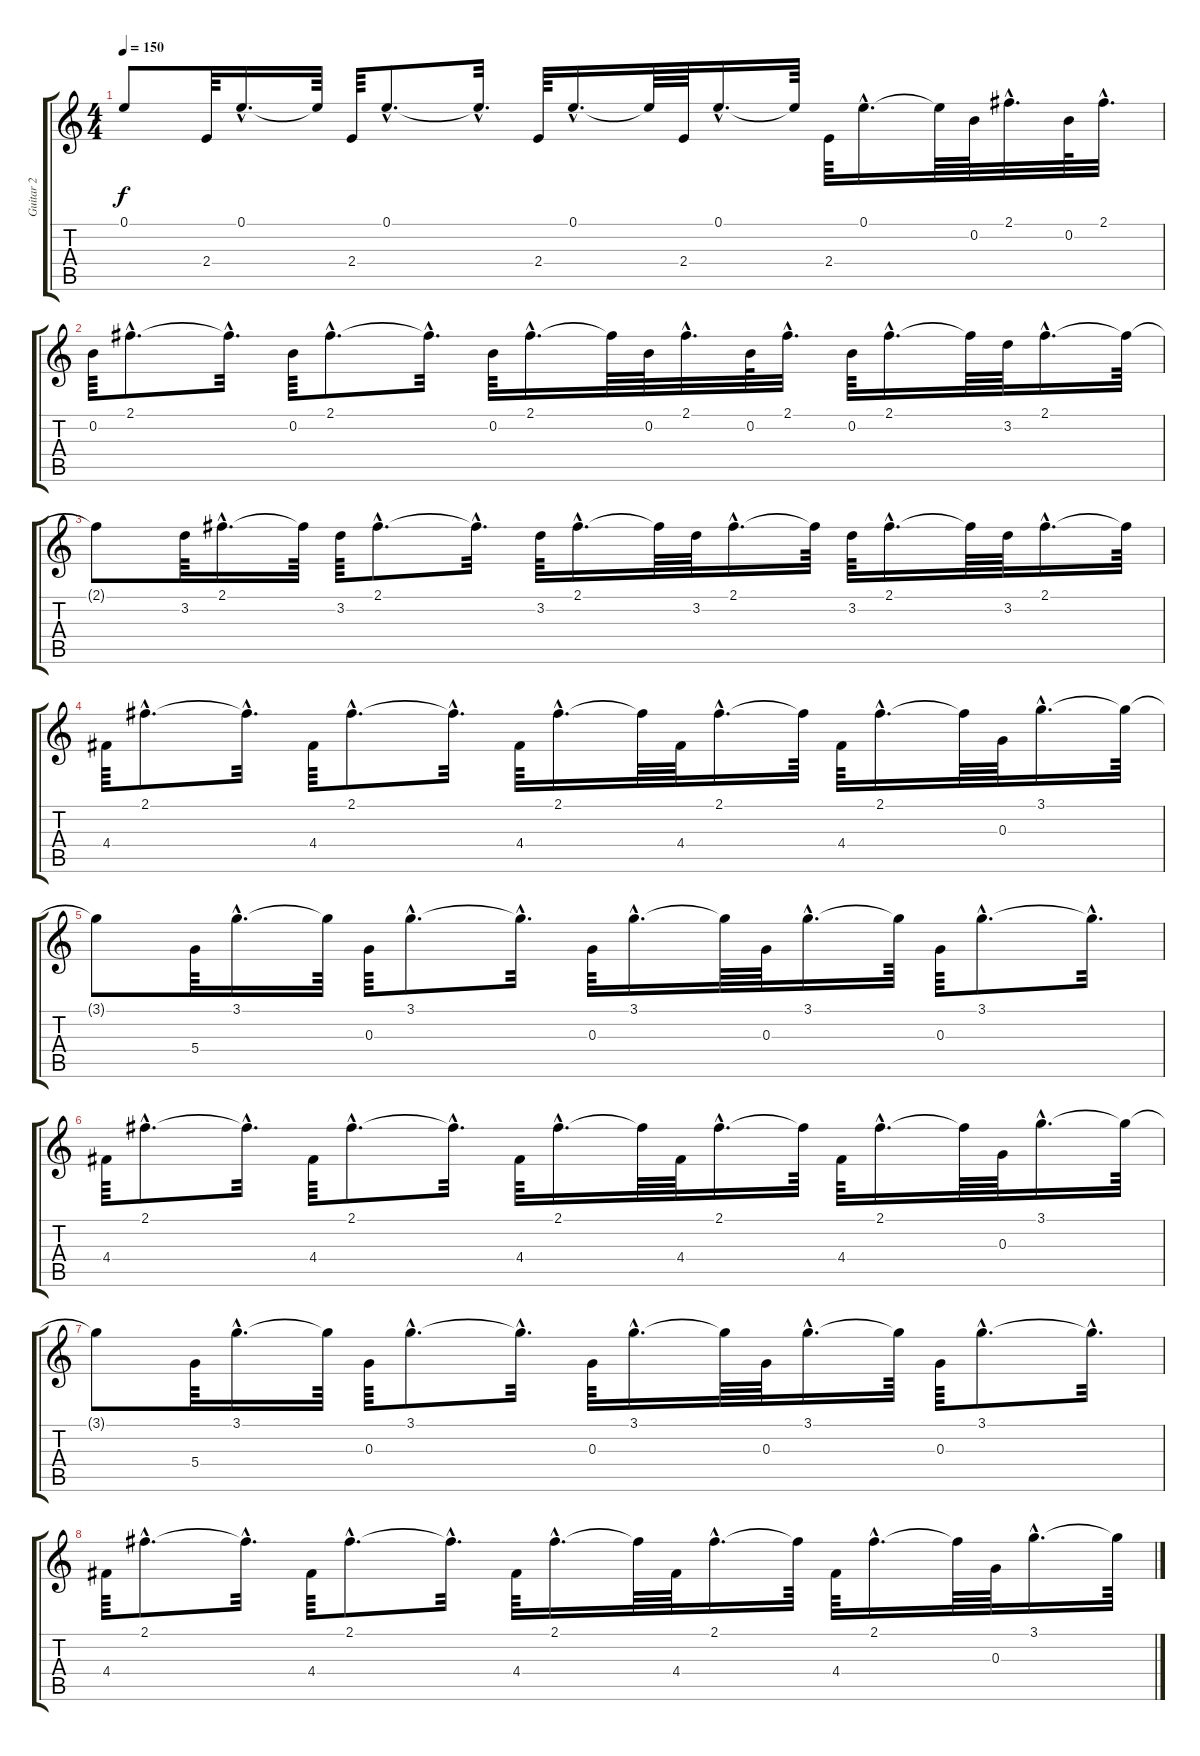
\track ("Guitar 2" "Guitar 2") {instrument acousticguitarnylon}
\staff {score tabs}
\tuning (E4 B3 G3 D3 A2 E2) {hide}
\ts (4 4)
\tempo 150
\clef g2
\ks c
0.1{t}.8{dy f} 2.4.64 0.1{hac}.16{d} 0.1{t}.64 2.4.64 0.1{hac}.8{d} 0.1{hac t}.32{d} 2.4.64 0.1{hac}.16{d} 0.1{t}.64 2.4.64 0.1{hac}.16{d} 0.1{t}.64 2.4.64 0.1{hac}.16{d} 0.1{t}.64 0.2.64 2.1{hac}.32{d} 0.2.64 2.1{hac}.32{d} |
0.2.64 2.1{hac}.8{d} 2.1{hac t}.32{d} 0.2.64 2.1{hac}.8{d} 2.1{hac t}.32{d} 0.2.64 2.1{hac}.16{d} 2.1{t}.64 0.2.64 2.1{hac}.32{d} 0.2.64 2.1{hac}.32{d} 0.2.64 2.1{hac}.16{d} 2.1{t}.64 3.2.64 2.1{hac}.16{d} 2.1{t}.64 |
2.1{t}.8 3.2.64 2.1{hac}.16{d} 2.1{t}.64 3.2.64 2.1{hac}.8{d} 2.1{hac t}.32{d} 3.2.64 2.1{hac}.16{d} 2.1{t}.64 3.2.64 2.1{hac}.16{d} 2.1{t}.64 3.2.64 2.1{hac}.16{d} 2.1{t}.64 3.2.64 2.1{hac}.16{d} 2.1{t}.64 |
4.4.64 2.1{hac}.8{d} 2.1{hac t}.32{d} 4.4.64 2.1{hac}.8{d} 2.1{hac t}.32{d} 4.4.64 2.1{hac}.16{d} 2.1{t}.64 4.4.64 2.1{hac}.16{d} 2.1{t}.64 4.4.64 2.1{hac}.16{d} 2.1{t}.64 0.3.64 3.1{hac}.16{d} 3.1{t}.64 |
3.1{t}.8 5.4.64 3.1{hac}.16{d} 3.1{t}.64 0.3.64 3.1{hac}.8{d} 3.1{hac t}.32{d} 0.3.64 3.1{hac}.16{d} 3.1{t}.64 0.3.64 3.1{hac}.16{d} 3.1{t}.64 0.3.64 3.1{hac}.8{d} 3.1{hac t}.32{d} |
4.4.64 2.1{hac}.8{d} 2.1{hac t}.32{d} 4.4.64 2.1{hac}.8{d} 2.1{hac t}.32{d} 4.4.64 2.1{hac}.16{d} 2.1{t}.64 4.4.64 2.1{hac}.16{d} 2.1{t}.64 4.4.64 2.1{hac}.16{d} 2.1{t}.64 0.3.64 3.1{hac}.16{d} 3.1{t}.64 |
3.1{t}.8 5.4.64 3.1{hac}.16{d} 3.1{t}.64 0.3.64 3.1{hac}.8{d} 3.1{hac t}.32{d} 0.3.64 3.1{hac}.16{d} 3.1{t}.64 0.3.64 3.1{hac}.16{d} 3.1{t}.64 0.3.64 3.1{hac}.8{d} 3.1{hac t}.32{d} |
4.4.64 2.1{hac}.8{d} 2.1{hac t}.32{d} 4.4.64 2.1{hac}.8{d} 2.1{hac t}.32{d} 4.4.64 2.1{hac}.16{d} 2.1{t}.64 4.4.64 2.1{hac}.16{d} 2.1{t}.64 4.4.64 2.1{hac}.16{d} 2.1{t}.64 0.3.64 3.1{hac}.16{d} 3.1{t}.64
